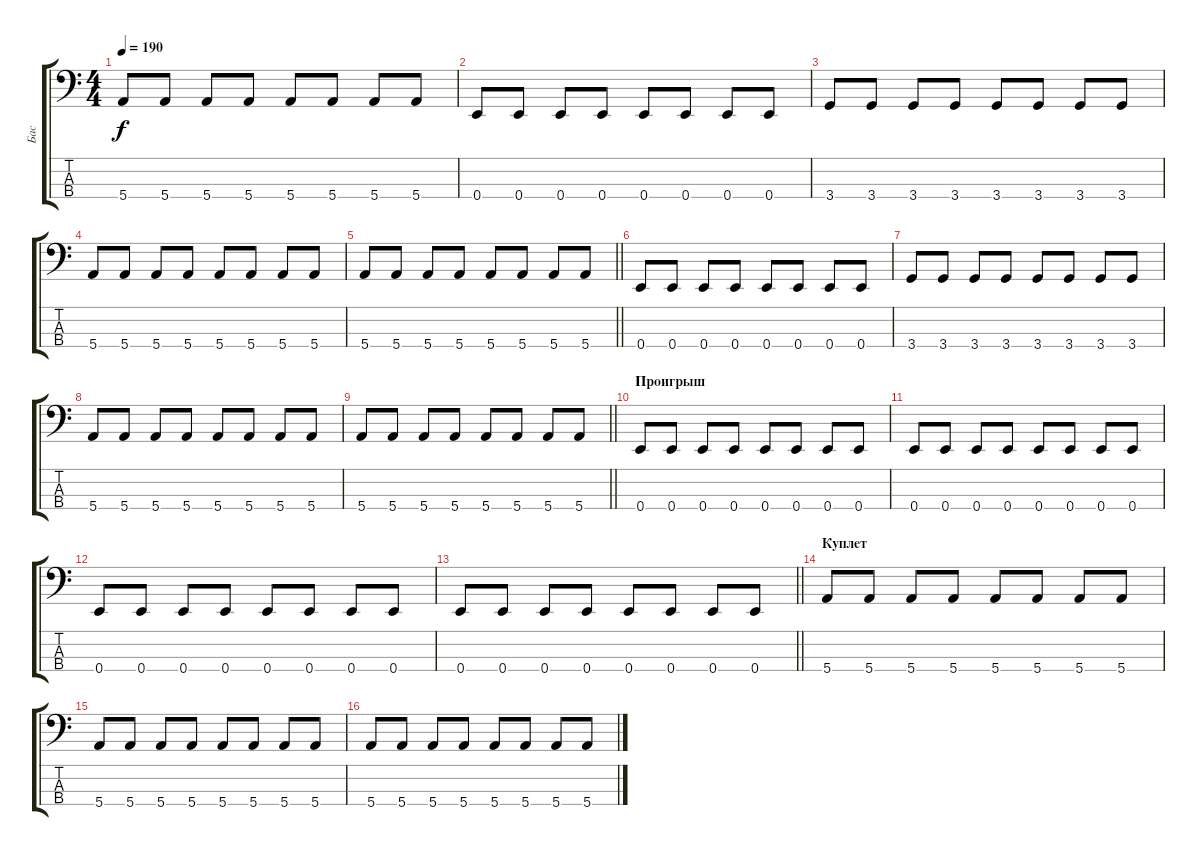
\track ("Бас" "Бас") {instrument electricbassfinger}
\staff {score tabs}
\tuning (G2 D2 A1 E1) {hide}
\ts (4 4)
\tempo 190
\clef f4
\ks c
5.4.8{dy f} 5.4.8 5.4.8 5.4.8 5.4.8 5.4.8 5.4.8 5.4.8 |
0.4.8 0.4.8 0.4.8 0.4.8 0.4.8 0.4.8 0.4.8 0.4.8 |
3.4.8 3.4.8 3.4.8 3.4.8 3.4.8 3.4.8 3.4.8 3.4.8 |
5.4.8 5.4.8 5.4.8 5.4.8 5.4.8 5.4.8 5.4.8 5.4.8 |
\barLineRight lightlight
5.4.8 5.4.8 5.4.8 5.4.8 5.4.8 5.4.8 5.4.8 5.4.8 |
\section ("" " ")
0.4.8 0.4.8 0.4.8 0.4.8 0.4.8 0.4.8 0.4.8 0.4.8 |
3.4.8 3.4.8 3.4.8 3.4.8 3.4.8 3.4.8 3.4.8 3.4.8 |
5.4.8 5.4.8 5.4.8 5.4.8 5.4.8 5.4.8 5.4.8 5.4.8 |
\barLineRight lightlight
5.4.8 5.4.8 5.4.8 5.4.8 5.4.8 5.4.8 5.4.8 5.4.8 |
\section ("" "Проигрыш")
0.4.8 0.4.8 0.4.8 0.4.8 0.4.8 0.4.8 0.4.8 0.4.8 |
0.4.8 0.4.8 0.4.8 0.4.8 0.4.8 0.4.8 0.4.8 0.4.8 |
0.4.8 0.4.8 0.4.8 0.4.8 0.4.8 0.4.8 0.4.8 0.4.8 |
\barLineRight lightlight
0.4.8 0.4.8 0.4.8 0.4.8 0.4.8 0.4.8 0.4.8 0.4.8 |
\section ("" "Куплет")
5.4.8 5.4.8 5.4.8 5.4.8 5.4.8 5.4.8 5.4.8 5.4.8 |
5.4.8 5.4.8 5.4.8 5.4.8 5.4.8 5.4.8 5.4.8 5.4.8 |
5.4.8 5.4.8 5.4.8 5.4.8 5.4.8 5.4.8 5.4.8 5.4.8
